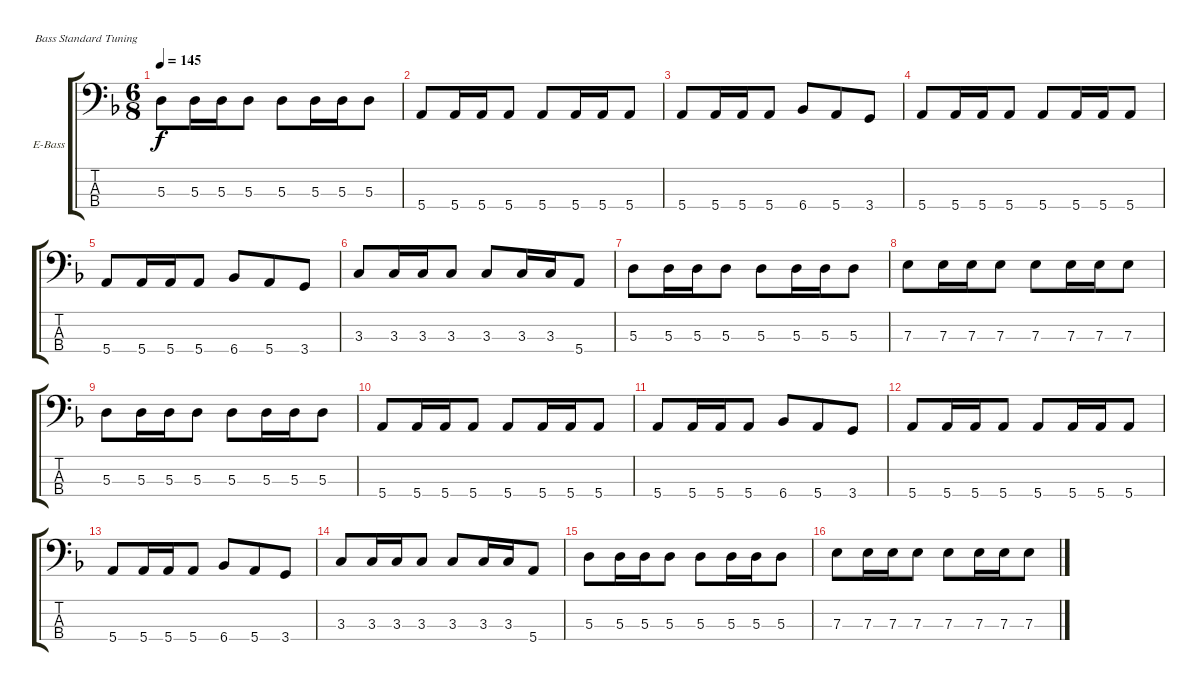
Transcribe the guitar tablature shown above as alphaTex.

\bracketExtendMode groupsimilarinstruments
\firstSystemTrackNameOrientation horizontal
\otherSystemsTrackNameOrientation horizontal
\track ("Electric Bass" "E-Bass") {instrument electricbassfinger}
\staff {score tabs}
\tuning (G2 D2 A1 E1)
\ts (6 8)
\tempo 145
\clef f4
\ks f
5.3.8{dy f} 5.3.16 5.3.16 5.3.8 5.3.8 5.3.16 5.3.16 5.3.8 |
5.4.8 5.4.16 5.4.16 5.4.8 5.4.8 5.4.16 5.4.16 5.4.8 |
5.4.8 5.4.16 5.4.16 5.4.8 6.4.8 5.4.8 3.4.8 |
5.4.8 5.4.16 5.4.16 5.4.8 5.4.8 5.4.16 5.4.16 5.4.8 |
5.4.8 5.4.16 5.4.16 5.4.8 6.4.8 5.4.8 3.4.8 |
3.3.8 3.3.16 3.3.16 3.3.8 3.3.8 3.3.16 3.3.16 5.4.8 |
5.3.8 5.3.16 5.3.16 5.3.8 5.3.8 5.3.16 5.3.16 5.3.8 |
7.3.8 7.3.16 7.3.16 7.3.8 7.3.8 7.3.16 7.3.16 7.3.8 |
5.3.8 5.3.16 5.3.16 5.3.8 5.3.8 5.3.16 5.3.16 5.3.8 |
5.4.8 5.4.16 5.4.16 5.4.8 5.4.8 5.4.16 5.4.16 5.4.8 |
5.4.8 5.4.16 5.4.16 5.4.8 6.4.8 5.4.8 3.4.8 |
5.4.8 5.4.16 5.4.16 5.4.8 5.4.8 5.4.16 5.4.16 5.4.8 |
5.4.8 5.4.16 5.4.16 5.4.8 6.4.8 5.4.8 3.4.8 |
3.3.8 3.3.16 3.3.16 3.3.8 3.3.8 3.3.16 3.3.16 5.4.8 |
5.3.8 5.3.16 5.3.16 5.3.8 5.3.8 5.3.16 5.3.16 5.3.8 |
7.3.8 7.3.16 7.3.16 7.3.8 7.3.8 7.3.16 7.3.16 7.3.8
